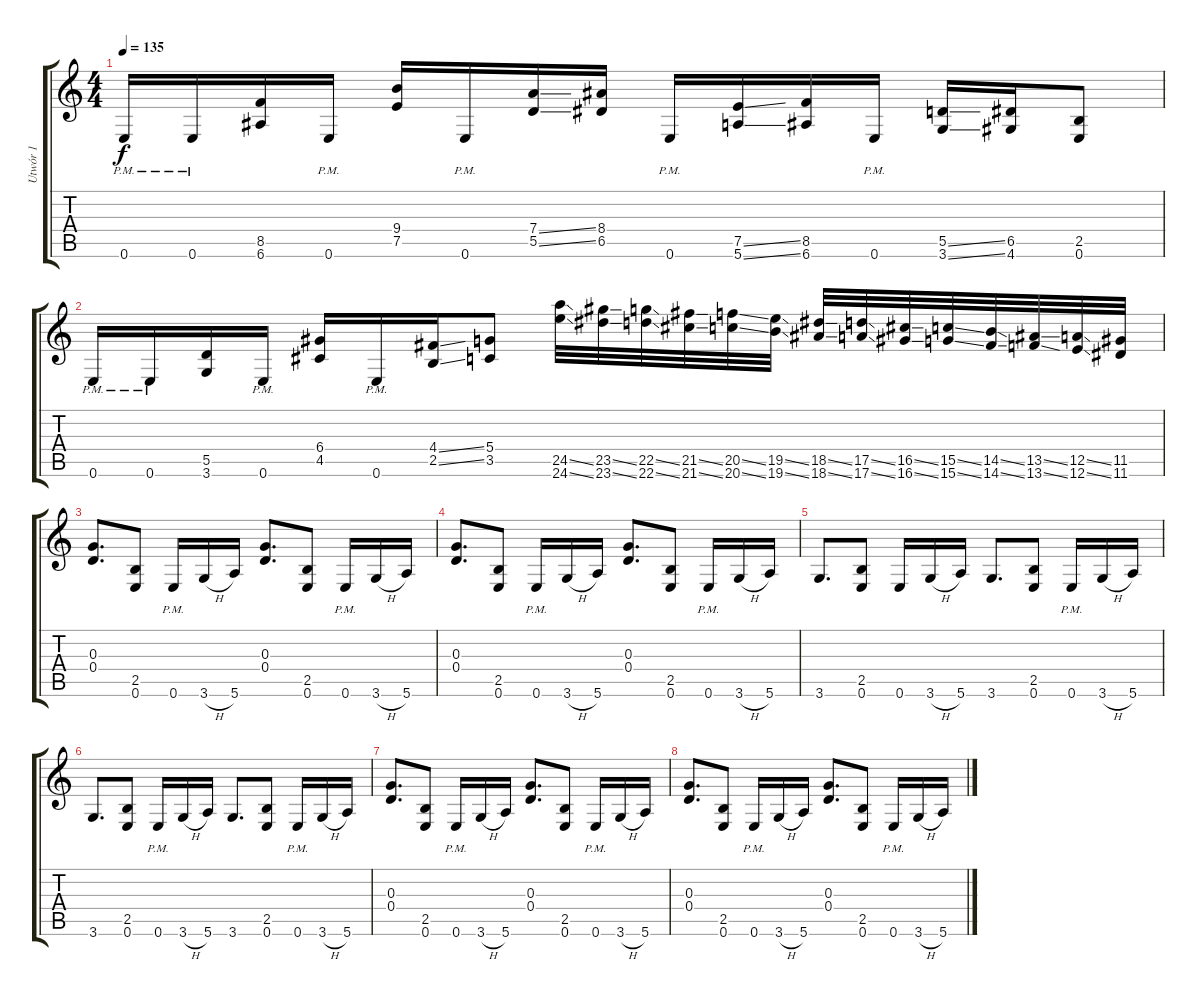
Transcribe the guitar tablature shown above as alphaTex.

\track ("Utwór 1" "Utwór 1") {instrument distortionguitar}
\staff {score tabs}
\tuning (E4 B3 G3 D3 A2 E2) {hide}
\ts (4 4)
\tempo 135
\clef g2
\ks c
0.6{pm}.16{dy f} 0.6{pm}.16 (8.5 6.6).16 0.6{pm}.16 (9.4 7.5).16 0.6{pm}.16 (7.4{ss} 5.5{ss}).16 (8.4 6.5).16 0.6{pm}.16 (7.5{ss} 5.6{ss}).16 (8.5 6.6).16 0.6{pm}.16 (5.5{ss} 3.6{ss}).16 (6.5 4.6).16 (2.5 0.6).8 |
0.6{pm}.16 0.6{pm}.16 (5.5 3.6).16 0.6{pm}.16 (6.4 4.5).16 0.6{pm}.16 (4.4{ss} 2.5{ss}).16 (5.4 3.5).8 (24.5{ss} 24.6{ss}).32 (23.5{ss} 23.6{ss}).32 (22.5{ss} 22.6{ss}).32 (21.5{ss} 21.6{ss}).32 (20.5{ss} 20.6{ss}).32 (19.5{ss} 19.6{ss}).32 (18.5{ss} 18.6{ss}).32 (17.5{ss} 17.6{ss}).32 (16.5{ss} 16.6{ss}).32 (15.5{ss} 15.6{ss}).32 (14.5{ss} 14.6{ss}).32 (13.5{ss} 13.6{ss}).32 (12.5{ss} 12.6{ss}).32 (11.5 11.6).32 |
(0.3 0.4).8{d} (2.5 0.6).8 0.6{pm}.16 3.6{h}.16 5.6.16 (0.3 0.4).8{d} (2.5 0.6).8 0.6{pm}.16 3.6{h}.16 5.6.16 |
(0.3 0.4).8{d} (2.5 0.6).8 0.6{pm}.16 3.6{h}.16 5.6.16 (0.3 0.4).8{d} (2.5 0.6).8 0.6{pm}.16 3.6{h}.16 5.6.16 |
3.6.8{d} (2.5 0.6).8 0.6.16 3.6{h}.16 5.6.16 3.6.8{d} (2.5 0.6).8 0.6{pm}.16 3.6{h}.16 5.6.16 |
3.6.8{d} (2.5 0.6).8 0.6{pm}.16 3.6{h}.16 5.6.16 3.6.8{d} (2.5 0.6).8 0.6{pm}.16 3.6{h}.16 5.6.16 |
(0.3 0.4).8{d} (2.5 0.6).8 0.6{pm}.16 3.6{h}.16 5.6.16 (0.3 0.4).8{d} (2.5 0.6).8 0.6{pm}.16 3.6{h}.16 5.6.16 |
(0.3 0.4).8{d} (2.5 0.6).8 0.6{pm}.16 3.6{h}.16 5.6.16 (0.3 0.4).8{d} (2.5 0.6).8 0.6{pm}.16 3.6{h}.16 5.6.16
